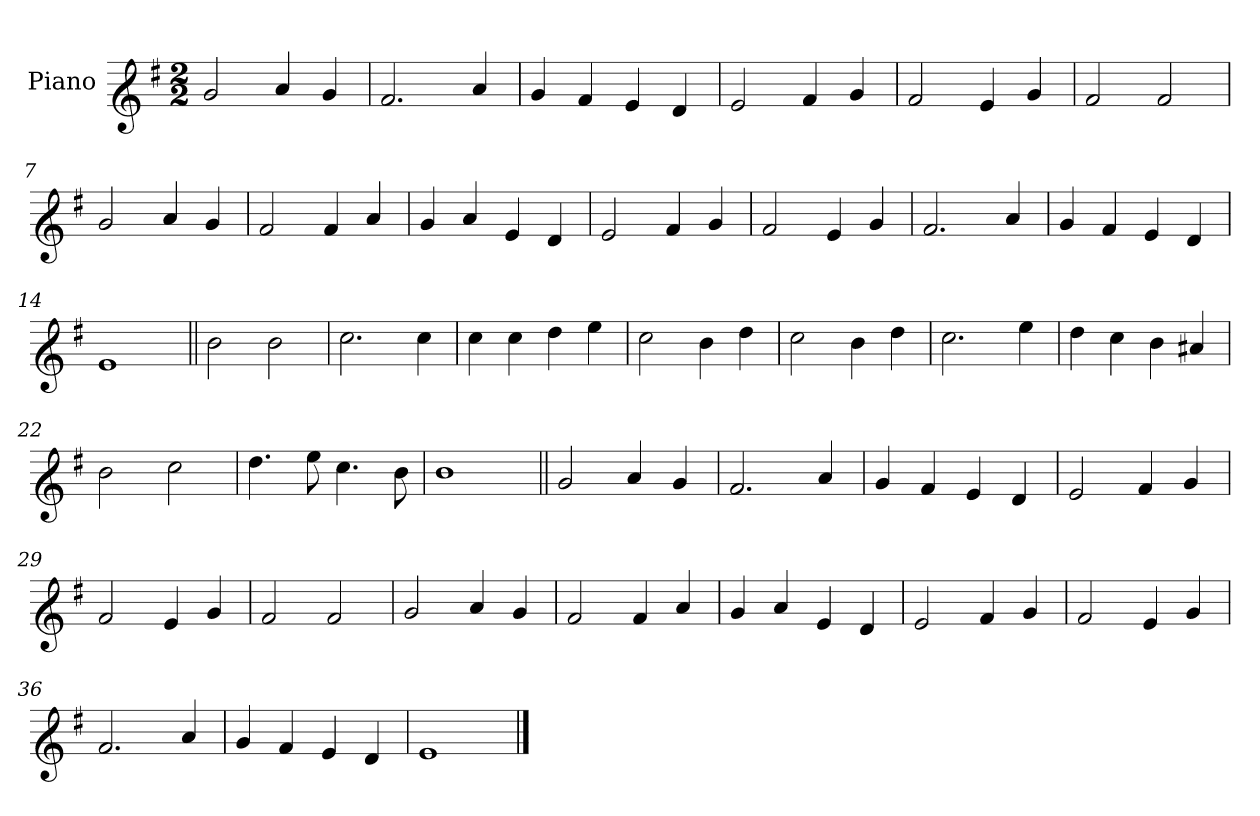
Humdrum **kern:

**kern
*part1
*staff1
*I"Piano
*I'Pno.
*clefG1
*k[f#]
*M2/2
=1
2b/
4cc/
4b/
=2
2.a/
4cc/
=3
4b/
4a/
4g/
4f#/
=4
2g/
4a/
4b/
=5
2a/
4g/
4b/
=6
2a/
2a/
=7
2b/
4cc/
4b/
=8
2a/
4a/
4cc/
=9
4b/
4cc/
4g/
4f#/
=10
2g/
4a/
4b/
=11
2a/
4g/
4b/
=12
2.a/
4cc/
=13
4b/
4a/
4g/
4f#/
=14
1g
=15||
2dd\
2dd\
=16
2.ee\
4ee\
=17
4ee\
4ee\
4ff#\
4gg\
=18
2ee\
4dd\
4ff#\
=19
2ee\
4dd\
4ff#\
=20
2.ee\
4gg\
=21
4ff#\
4ee\
4dd\
4cc#X/
=22
2dd\
2ee\
=23
4.ff#\
8gg\
4.ee\
8dd\
=24
1dd
=25||
2b/
4cc/
4b/
=26
2.a/
4cc/
=27
4b/
4a/
4g/
4f#/
=28
2g/
4a/
4b/
=29
2a/
4g/
4b/
=30
2a/
2a/
=31
2b/
4cc/
4b/
=32
2a/
4a/
4cc/
=33
4b/
4cc/
4g/
4f#/
=34
2g/
4a/
4b/
=35
2a/
4g/
4b/
=36
2.a/
4cc/
=37
4b/
4a/
4g/
4f#/
=38
1g
==
*-
